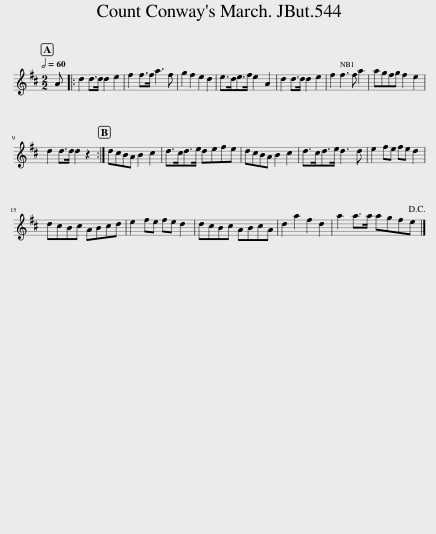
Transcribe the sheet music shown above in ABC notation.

X:1
L:1/8
Q:1/2=60
M:2/2
I:linebreak $
K:D
V:1 treble
V:1
 A |: d2 d>d d2 e2 | f2 f>f a3 f | g2 f2 e2 d2 | e>de>f e2 A2 | %5
 d2 d>d d2 e2 | f2 f3 f a2 | agfg f2 e2 |$ d2 d>d d2 z2 :| dcBA B2 c2 | %10
 d>cd>e defe | dcBA B2 c2 | d>cd>e d3 d | e2 fe fe d2 |$ dcBc ABcd | %15
 e2 fe fe d2 | dcBc ABcA | d2 a2 f2 d2 | a2 a>a agfe!D.C.! |] %19
